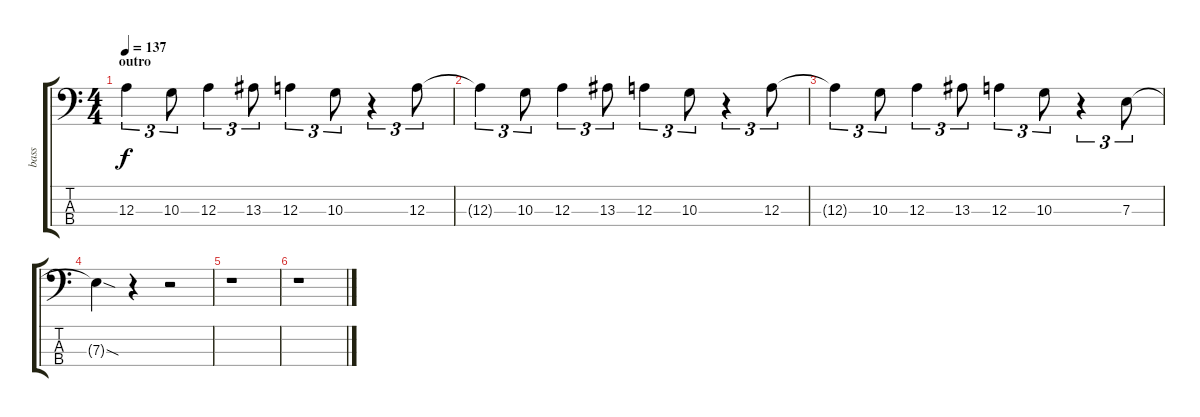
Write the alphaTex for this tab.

\track ("bass" "bass") {instrument electricbasspick}
\staff {score tabs}
\tuning (G2 D2 A1 E1) {hide}
\ts (4 4)
\section ("" "outro")
\tempo 137
\clef f4
\ks c
12.3{t}.4{tu (3 2) dy f} 10.3.8{tu (3 2)} 12.3.4{tu (3 2)} 13.3.8{tu (3 2)} 12.3.4{tu (3 2)} 10.3.8{tu (3 2)} r.4{tu (3 2)} 12.3.8{tu (3 2)} |
12.3{t}.4{tu (3 2)} 10.3.8{tu (3 2)} 12.3.4{tu (3 2)} 13.3.8{tu (3 2)} 12.3.4{tu (3 2)} 10.3.8{tu (3 2)} r.4{tu (3 2)} 12.3.8{tu (3 2)} |
12.3{t}.4{tu (3 2)} 10.3.8{tu (3 2)} 12.3.4{tu (3 2)} 13.3.8{tu (3 2)} 12.3.4{tu (3 2)} 10.3.8{tu (3 2)} r.4{tu (3 2)} 7.3.8{tu (3 2)} |
7.3{sod t}.4 r.4 r.2 |
r.1 |
r.1
